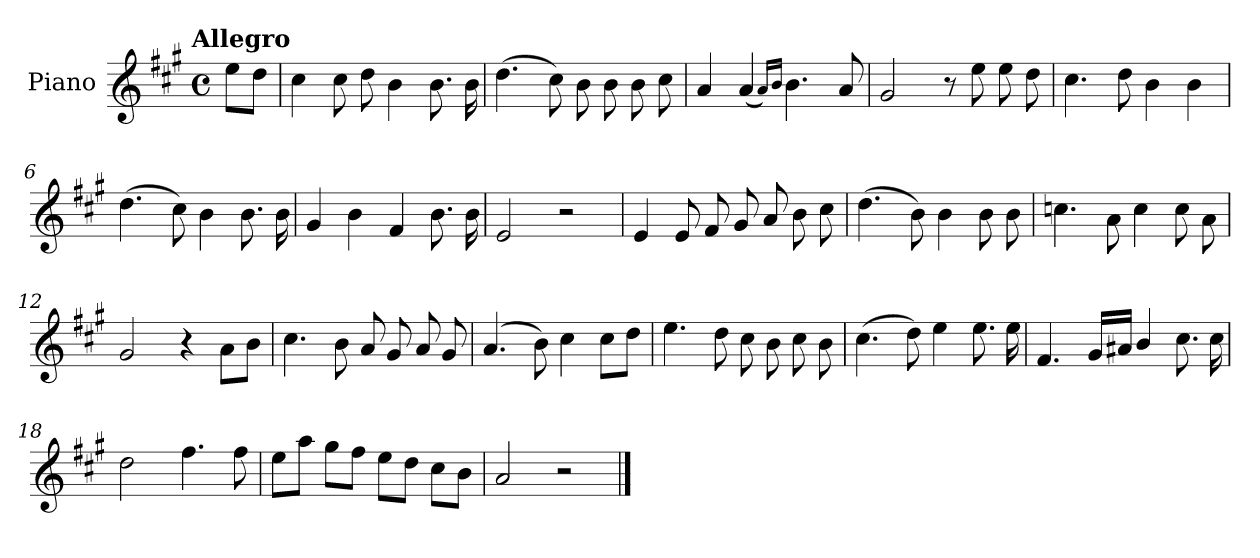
**kern
*part1
*staff1
*I"Piano
*I'Pno.
*clefG2
*k[f#c#g#]
!!LO:TX:omd:t=Allegro
*M4/4
*met(c)
*MM144
=
8ee\L
8dd\J
=1
4cc#\
8cc#\
8dd\
4b\
8.b\
16b\
=2
(>4.dd\
8cc#\)
8b\
8b\
8b\
8cc#\
=3
4a/
(<4a/
16qqa/LL)
16qqb/JJ
4.b\
8a/
!!LO:LB:g=z
=4
2g#/
8r
8ee\
8ee\
8dd\
=5
4.cc#\
8dd\
4b\
4b\
=6
(>4.dd\
8cc#\)
4b\
8.b\
16b\
=7
4g#/
4b\
4f#/
8.b\
16b\
=8
2e/
2r
!!LO:LB:g=z
=9
4e/
8e/
8f#/
8g#/
8a/
8b\
8cc#\
=10
(>4.dd\
8b\)
4b\
8b\
8b\
=11
4.ccn\
8a\
4cc\
8cc\
8a\
=12
2g#/
4r
8a\L
8b\J
!!LO:LB:g=z
=13
4.cc#\
8b\
8a/
8g#/
8a/
8g#/
=14
(>4.a/
8b\)
4cc#\
8cc#\L
8dd\J
=15
4.ee\
8dd\
8cc#\
8b\
8cc#\
8b\
=16
(>4.cc#\
8dd\)
4ee\
8.ee\
16ee\
!!LO:LB:g=z
=17
4.f#/
16g#/LL
16a#X/JJ
4b/
8.cc#\
16cc#\
=18
2dd\
4.ff#\
8ff#\
=19
8ee\L
8aa\J
8gg#\L
8ff#\J
8ee\L
8dd\J
8cc#\L
8b\J
=20
2a/
2r
==
*-
